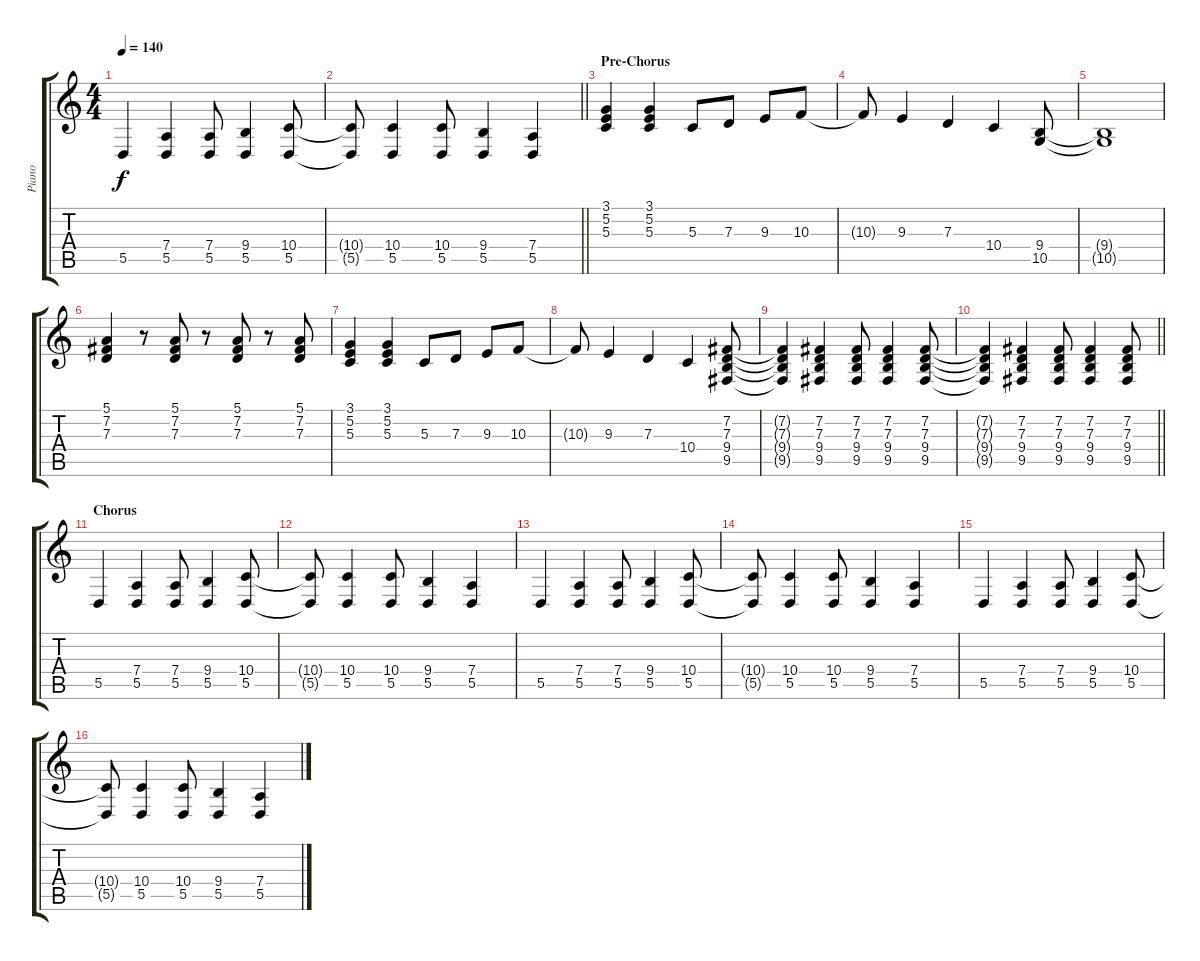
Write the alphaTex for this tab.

\track ("Piano" "Piano") {instrument acousticgrandpiano}
\staff {score tabs}
\tuning (E4 B3 G3 D3 A2 E2) {hide}
\ts (4 4)
\tempo 140
\clef g2
\ks c
5.5.4{dy f} (7.4 5.5).4 (7.4 5.5).8 (9.4 5.5).4 (10.4 5.5).8 |
\barLineRight lightlight
(10.4{t} 5.5{t}).8 (10.4 5.5).4 (10.4 5.5).8 (9.4 5.5).4 (7.4 5.5).4 |
\section ("" "Pre-Chorus")
(3.1 5.2 5.3).4 (3.1 5.2 5.3).4 5.3.8 7.3.8 9.3.8 10.3.8 |
10.3{t}.8 9.3.4 7.3.4 10.4.4 (9.4 10.5).8 |
(9.4{t} 10.5{t}).1 |
(5.1 7.2 7.3).4 r.8 (5.1 7.2 7.3).8 r.8 (5.1 7.2 7.3).8 r.8 (5.1 7.2 7.3).8 |
(3.1 5.2 5.3).4 (3.1 5.2 5.3).4 5.3.8 7.3.8 9.3.8 10.3.8 |
10.3{t}.8 9.3.4 7.3.4 10.4.4 (7.2 7.3 9.4 9.5).8 |
(7.2{t} 7.3{t} 9.4{t} 9.5{t}).4 (7.2 7.3 9.4 9.5).4 (7.2 7.3 9.4 9.5).8 (7.2 7.3 9.4 9.5).4 (7.2 7.3 9.4 9.5).8 |
\barLineRight lightlight
(7.2{t} 7.3{t} 9.4{t} 9.5{t}).4 (7.2 7.3 9.4 9.5).4 (7.2 7.3 9.4 9.5).8 (7.2 7.3 9.4 9.5).4 (7.2 7.3 9.4 9.5).8 |
\section ("" "Chorus")
5.5.4 (7.4 5.5).4 (7.4 5.5).8 (9.4 5.5).4 (10.4 5.5).8 |
(10.4{t} 5.5{t}).8 (10.4 5.5).4 (10.4 5.5).8 (9.4 5.5).4 (7.4 5.5).4 |
5.5.4 (7.4 5.5).4 (7.4 5.5).8 (9.4 5.5).4 (10.4 5.5).8 |
(10.4{t} 5.5{t}).8 (10.4 5.5).4 (10.4 5.5).8 (9.4 5.5).4 (7.4 5.5).4 |
5.5.4 (7.4 5.5).4 (7.4 5.5).8 (9.4 5.5).4 (10.4 5.5).8 |
(10.4{t} 5.5{t}).8 (10.4 5.5).4 (10.4 5.5).8 (9.4 5.5).4 (7.4 5.5).4
